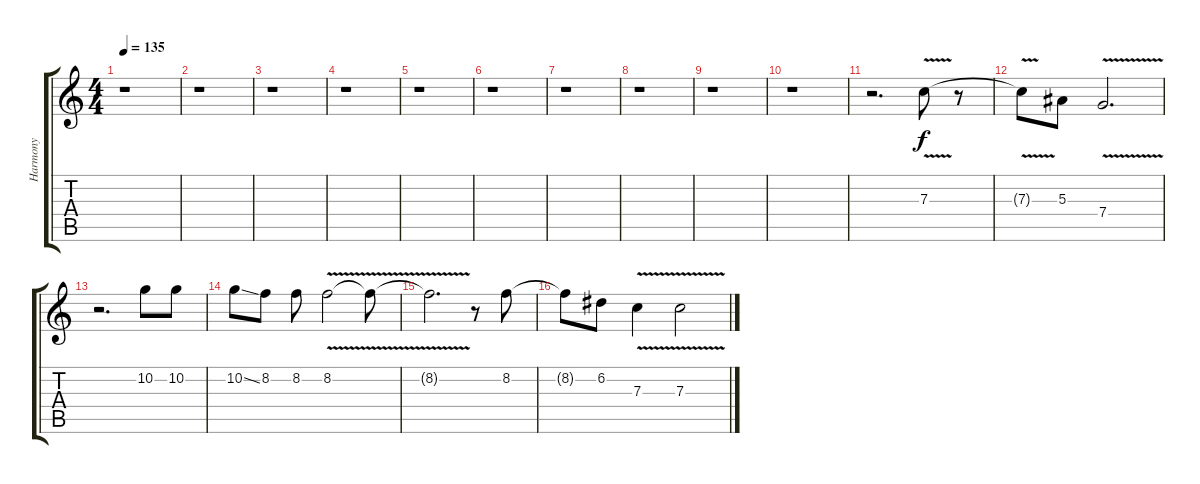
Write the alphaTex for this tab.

\track ("Harmony" "Harmony") {instrument distortionguitar}
\staff {score tabs}
\tuning (D4 A3 F3 C3 G2 C2) {hide}
\ts (4 4)
\tempo 135
\clef g2
\ks c
r.1{dy f} |
r.1 |
r.1 |
r.1 |
r.1 |
r.1 |
r.1 |
r.1 |
r.1 |
r.1 |
r.2{d} 7.3{v}.8 r.8 |
7.3{t}.8 5.3.8 7.4{v}.2{d} |
r.2{d} 10.2.8 10.2.8 |
10.2{ss}.8 8.2.8 8.2.8 8.2{v}.2 8.2{t}.8 |
8.2{v t}.2{d} r.8 8.2.8 |
8.2{t}.8 6.2.8 7.3{v}.4 7.3{v}.2
